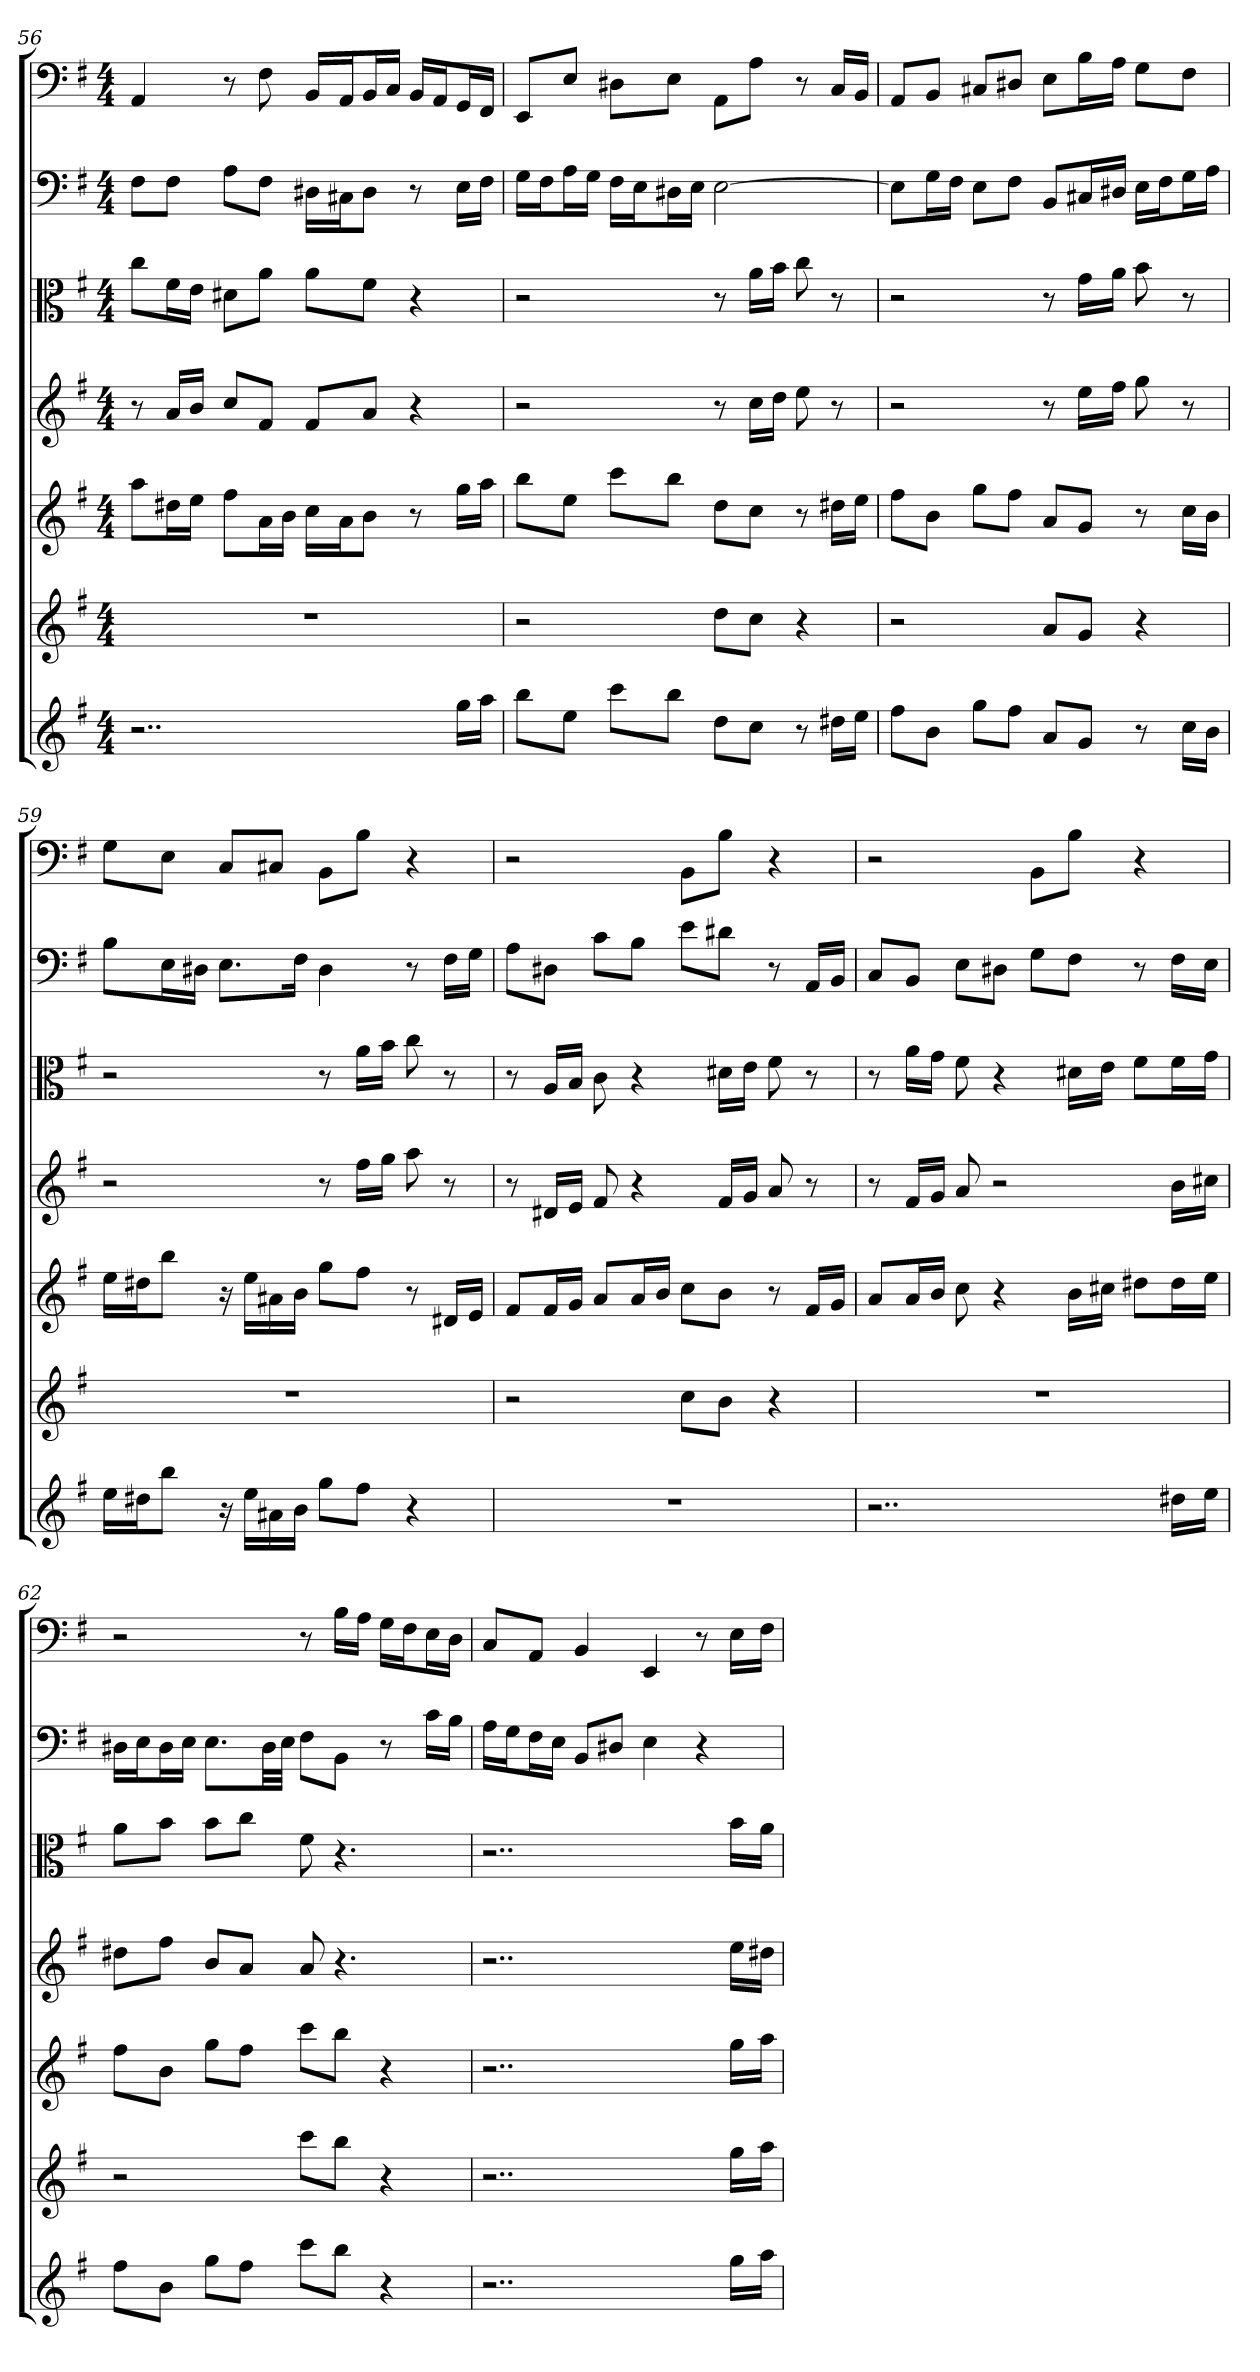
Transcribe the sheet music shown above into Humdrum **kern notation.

**kern	**kern	**kern	**kern	**kern	**kern	**kern
*part7	*part6	*part5	*part4	*part3	*part2	*part1
*staff7	*staff6	*staff5	*staff4	*staff3	*staff2	*staff1
*	*	*	*	*clefC3	*clefF4	*clefF4
*k[f#]	*k[f#]	*k[f#]	*k[f#]	*k[f#]	*k[f#]	*k[f#]
*e:	*e:	*e:	*e:	*e:	*e:	*e:
*M4/4	*M4/4	*M4/4	*M4/4	*M4/4	*M4/4	*M4/4
=56	=56	=56	=56	=56	=56	=56
2..r	1r	8aaL	8r	8cc\L	8F#\L	4AA
.	.	16dd#XL	16aLL	16f#\L	8F#\J	.
.	.	16eeJJ	16bJJ	16e\JJ	.	.
.	.	8ff#L	8ccL	8d#X\L	8A\L	8r
.	.	16aL	8f#J	8a\J	8F#\J	8F#
.	.	16bJJ	.	.	.	.
.	.	16ccLL	8f#L	8a\L	16D#X\LL	16BB/LL
.	.	16aJ	.	.	16C#X\J	16AA/J
.	.	8bJ	8aJ	8f#\J	8D#\J	16BB/L
.	.	.	.	.	.	16C/JJ
.	.	8r	4r	4r	8r	16BB/LL
.	.	.	.	.	.	16AA/J
16ggLL	.	16ggLL	.	.	16E\LL	16GG/L
16aaJJ	.	16aaJJ	.	.	16F#\JJ	16FF#/JJ
=57	=57	=57	=57	=57	=57	=57
8bbL	2r	8bbL	2r	2r	16G\LL	8EE/L
.	.	.	.	.	16F#\J	.
8eeJ	.	8eeJ	.	.	16A\L	8E/J
.	.	.	.	.	16G\JJ	.
8cccL	.	8cccL	.	.	16F#\LL	8D#X\L
.	.	.	.	.	16E\J	.
8bbJ	.	8bbJ	.	.	16D#X\L	8E\J
.	.	.	.	.	16E\JJ	.
8ddL	8ddL	8ddL	8r	8r	[2E	8AA\L
8ccJ	8ccJ	8ccJ	16ccLL	16a\LL	.	8A\J
.	.	.	16ddJJ	16b\JJ	.	.
8r	4r	8r	8ee	8cc	.	8r
16dd#XLL	.	16dd#XLL	8r	8r	.	16C/LL
16eeJJ	.	16eeJJ	.	.	.	16BB/JJ
=58	=58	=58	=58	=58	=58	=58
8ff#L	2r	8ff#L	2r	2r	8E\L]	8AA/L
8bJ	.	8bJ	.	.	16G\L	8BB/J
.	.	.	.	.	16F#\JJ	.
8ggL	.	8ggL	.	.	8E\L	8C#X/L
8ff#J	.	8ff#J	.	.	8F#\J	8D#X/J
8aL	8aL	8aL	8r	8r	8BB/L	8E\L
8gJ	8gJ	8gJ	16eeLL	16g\LL	16C#X/L	16B\L
.	.	.	16ff#JJ	16a\JJ	16D#X/JJ	16A\JJ
8r	4r	8r	8gg	8b	16E\LL	8G\L
.	.	.	.	.	16F#\J	.
16ccLL	.	16ccLL	8r	8r	16G\L	8F#\J
16bJJ	.	16bJJ	.	.	16A\JJ	.
=59	=59	=59	=59	=59	=59	=59
16eeLL	1r	16eeLL	2r	2r	8B\L	8G\L
16dd#XJ	.	16dd#XJ	.	.	.	.
8bbJ	.	8bbJ	.	.	16E\L	8E\J
.	.	.	.	.	16D#X\JJ	.
16r	.	16r	.	.	8.E\L	8C/L
16eeLL	.	16eeLL	.	.	.	.
16a#X	.	16a#X	.	.	.	8C#X/J
16bJJ	.	16bJJ	.	.	16F#\Jk	.
8ggL	.	8ggL	8r	8r	4D#	8BB\L
8ff#J	.	8ff#J	16ff#LL	16a\LL	.	8B\J
.	.	.	16ggJJ	16b\JJ	.	.
4r	.	8r	8aa	8cc	8r	4r
.	.	16d#XLL	8r	8r	16F#\LL	.
.	.	16eJJ	.	.	16G\JJ	.
=60	=60	=60	=60	=60	=60	=60
1r	2r	8f#L	8r	8r	8A\L	2r
.	.	16f#L	16d#XLL	16A/LL	8D#X\J	.
.	.	16gJJ	16eJJ	16B/JJ	.	.
.	.	8aL	8f#	8c	8c\L	.
.	.	16aL	4r	4r	8B\J	.
.	.	16bJJ	.	.	.	.
.	8ccL	8ccL	.	.	8e\L	8BB\L
.	8bJ	8bJ	16f#LL	16d#X\LL	8d#X\J	8B\J
.	.	.	16gJJ	16e\JJ	.	.
.	4r	8r	8a	8f#	8r	4r
.	.	16f#LL	8r	8r	16AA/LL	.
.	.	16gJJ	.	.	16BB/JJ	.
=61	=61	=61	=61	=61	=61	=61
2..r	1r	8aL	8r	8r	8C/L	2r
.	.	16aL	16f#LL	16a\LL	8BB/J	.
.	.	16bJJ	16gJJ	16g\JJ	.	.
.	.	8cc	8a	8f#	8E\L	.
.	.	4r	2r	4r	8D#X\J	.
.	.	.	.	.	8G\L	8BB\L
.	.	16bLL	.	16d#X\LL	8F#\J	8B\J
.	.	16cc#XJJ	.	16e\JJ	.	.
.	.	8dd#XL	.	8f#\L	8r	4r
16dd#XLL	.	16dd#L	16bLL	16f#\L	16F#\LL	.
16eeJJ	.	16eeJJ	16cc#XJJ	16g\JJ	16E\JJ	.
=62	=62	=62	=62	=62	=62	=62
8ff#L	2r	8ff#L	8dd#XL	8a\L	16D#X\LL	2r
.	.	.	.	.	16E\J	.
8bJ	.	8bJ	8ff#J	8b\J	16D#\L	.
.	.	.	.	.	16E\JJ	.
8ggL	.	8ggL	8bL	8b\L	8.E\L	.
8ff#J	.	8ff#J	8aJ	8cc\J	.	.
.	.	.	.	.	32D#\LL	.
.	.	.	.	.	32E\JJJ	.
8cccL	8cccL	8cccL	8a	8f#	8F#\L	8r
8bbJ	8bbJ	8bbJ	4.r	4.r	8BB\J	16B\LL
.	.	.	.	.	.	16A\JJ
4r	4r	4r	.	.	8r	16G\LL
.	.	.	.	.	.	16F#\J
.	.	.	.	.	16c\LL	16E\L
.	.	.	.	.	16B\JJ	16D\JJ
=63	=63	=63	=63	=63	=63	=63
2..r	2..r	2..r	2..r	2..r	16A\LL	8C/L
.	.	.	.	.	16G\J	.
.	.	.	.	.	16F#\L	8AA/J
.	.	.	.	.	16E\JJ	.
.	.	.	.	.	8BB/L	4BB
.	.	.	.	.	8D#X/J	.
.	.	.	.	.	4E	4EE
.	.	.	.	.	4r	8r
16ggLL	16ggLL	16ggLL	16eeLL	16b\LL	.	16E\LL
16aaJJ	16aaJJ	16aaJJ	16dd#XJJ	16a\JJ	.	16F#\JJ
=	=	=	=	=	=	=
*-	*-	*-	*-	*-	*-	*-
